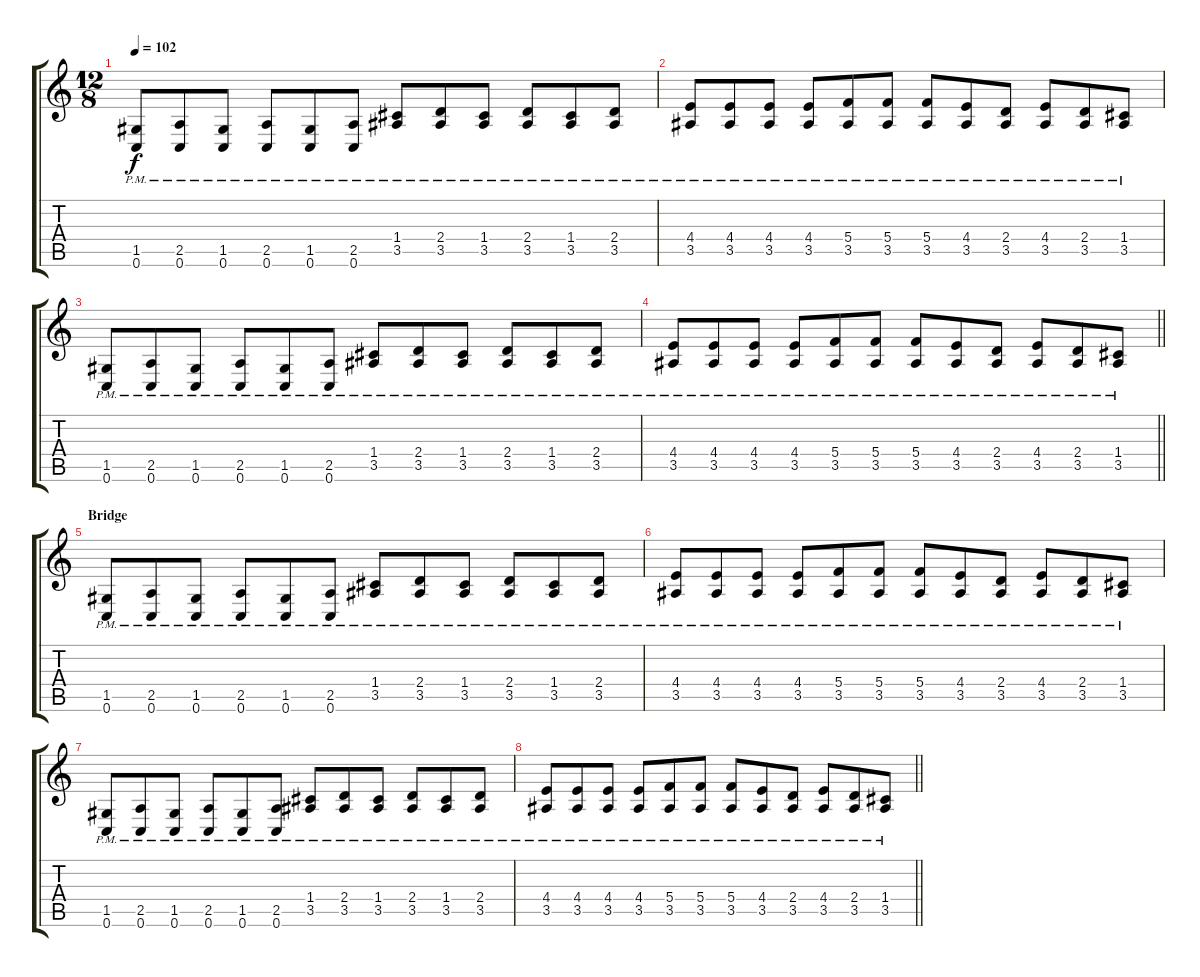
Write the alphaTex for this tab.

\track "" {instrument overdrivenguitar}
\staff {score tabs}
\tuning (D4 A3 F3 C3 G2 C2) {hide}
\ts (12 8)
\tempo 102
\clef g2
\ks c
(1.5{pm} 0.6{pm}).8{dy f} (2.5{pm} 0.6{pm}).8 (1.5{pm} 0.6{pm}).8 (2.5{pm} 0.6{pm}).8 (1.5{pm} 0.6{pm}).8 (2.5{pm} 0.6{pm}).8 (1.4{pm} 3.5{pm}).8 (2.4{pm} 3.5{pm}).8 (1.4{pm} 3.5{pm}).8 (2.4{pm} 3.5{pm}).8 (1.4{pm} 3.5{pm}).8 (2.4{pm} 3.5{pm}).8 |
(4.4{pm} 3.5{pm}).8 (4.4{pm} 3.5{pm}).8 (4.4{pm} 3.5{pm}).8 (4.4{pm} 3.5{pm}).8 (5.4{pm} 3.5{pm}).8 (5.4{pm} 3.5{pm}).8 (5.4{pm} 3.5{pm}).8 (4.4{pm} 3.5{pm}).8 (2.4{pm} 3.5{pm}).8 (4.4{pm} 3.5{pm}).8 (2.4{pm} 3.5{pm}).8 (1.4{pm} 3.5{pm}).8 |
(1.5{pm} 0.6{pm}).8 (2.5{pm} 0.6{pm}).8 (1.5{pm} 0.6{pm}).8 (2.5{pm} 0.6{pm}).8 (1.5{pm} 0.6{pm}).8 (2.5{pm} 0.6{pm}).8 (1.4{pm} 3.5{pm}).8 (2.4{pm} 3.5{pm}).8 (1.4{pm} 3.5{pm}).8 (2.4{pm} 3.5{pm}).8 (1.4{pm} 3.5{pm}).8 (2.4{pm} 3.5{pm}).8 |
\barLineRight lightlight
(4.4{pm} 3.5{pm}).8 (4.4{pm} 3.5{pm}).8 (4.4{pm} 3.5{pm}).8 (4.4{pm} 3.5{pm}).8 (5.4{pm} 3.5{pm}).8 (5.4{pm} 3.5{pm}).8 (5.4{pm} 3.5{pm}).8 (4.4{pm} 3.5{pm}).8 (2.4{pm} 3.5{pm}).8 (4.4{pm} 3.5{pm}).8 (2.4{pm} 3.5{pm}).8 (1.4{pm} 3.5{pm}).8 |
\section ("" "Bridge")
(1.5{pm} 0.6{pm}).8 (2.5{pm} 0.6{pm}).8 (1.5{pm} 0.6{pm}).8 (2.5{pm} 0.6{pm}).8 (1.5{pm} 0.6{pm}).8 (2.5{pm} 0.6{pm}).8 (1.4{pm} 3.5{pm}).8 (2.4{pm} 3.5{pm}).8 (1.4{pm} 3.5{pm}).8 (2.4{pm} 3.5{pm}).8 (1.4{pm} 3.5{pm}).8 (2.4{pm} 3.5{pm}).8 |
(4.4{pm} 3.5{pm}).8 (4.4{pm} 3.5{pm}).8 (4.4{pm} 3.5{pm}).8 (4.4{pm} 3.5{pm}).8 (5.4{pm} 3.5{pm}).8 (5.4{pm} 3.5{pm}).8 (5.4{pm} 3.5{pm}).8 (4.4{pm} 3.5{pm}).8 (2.4{pm} 3.5{pm}).8 (4.4{pm} 3.5{pm}).8 (2.4{pm} 3.5{pm}).8 (1.4{pm} 3.5{pm}).8 |
(1.5{pm} 0.6{pm}).8 (2.5{pm} 0.6{pm}).8 (1.5{pm} 0.6{pm}).8 (2.5{pm} 0.6{pm}).8 (1.5{pm} 0.6{pm}).8 (2.5{pm} 0.6{pm}).8 (1.4{pm} 3.5{pm}).8 (2.4{pm} 3.5{pm}).8 (1.4{pm} 3.5{pm}).8 (2.4{pm} 3.5{pm}).8 (1.4{pm} 3.5{pm}).8 (2.4{pm} 3.5{pm}).8 |
\barLineRight lightlight
(4.4{pm} 3.5{pm}).8 (4.4{pm} 3.5{pm}).8 (4.4{pm} 3.5{pm}).8 (4.4{pm} 3.5{pm}).8 (5.4{pm} 3.5{pm}).8 (5.4{pm} 3.5{pm}).8 (5.4{pm} 3.5{pm}).8 (4.4{pm} 3.5{pm}).8 (2.4{pm} 3.5{pm}).8 (4.4{pm} 3.5{pm}).8 (2.4{pm} 3.5{pm}).8 (1.4{pm} 3.5{pm}).8
